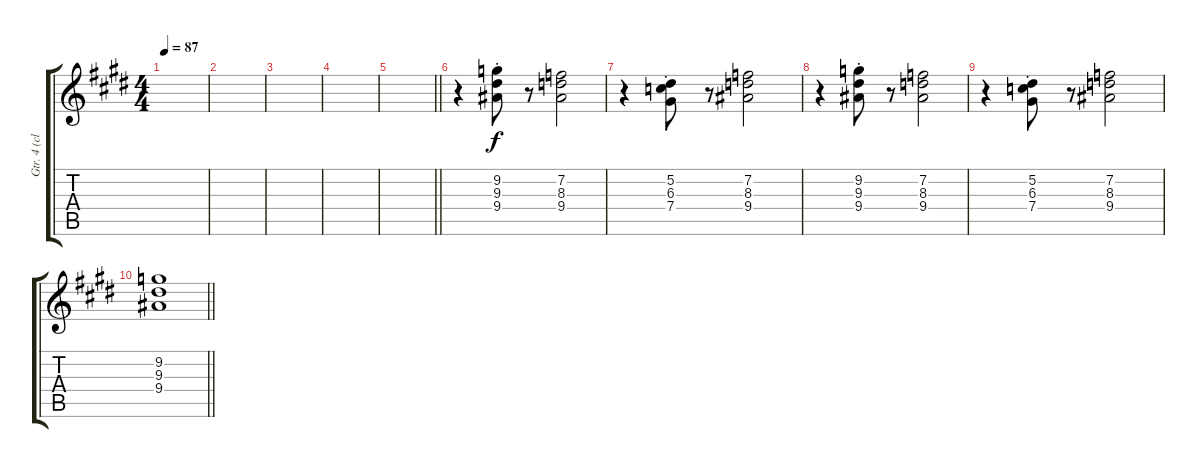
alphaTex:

\track ("Gtr. 4 (clean)" "Gtr. 4 (cl") {instrument electricguitarclean}
\staff {score tabs}
\tuning (Eb4 Bb3 Gb3 Db3 Ab2 Eb2) {hide}
\ts (4 4)
\tempo 87
\clef g2
\ks e
|
|
|
|
\barLineRight lightlight
|
r.4 (9.2 9.3 9.4{st}).8 r.8 (7.2 8.3 9.4).2 |
r.4 (5.2{st} 6.3 7.4).8 r.8 (7.2 8.3 9.4).2 |
r.4 (9.2 9.3 9.4{st}).8 r.8 (7.2 8.3 9.4).2 |
r.4 (5.2{st} 6.3 7.4).8 r.8 (7.2 8.3 9.4).2 |
\barLineRight lightlight
(9.2 9.3 9.4).1
